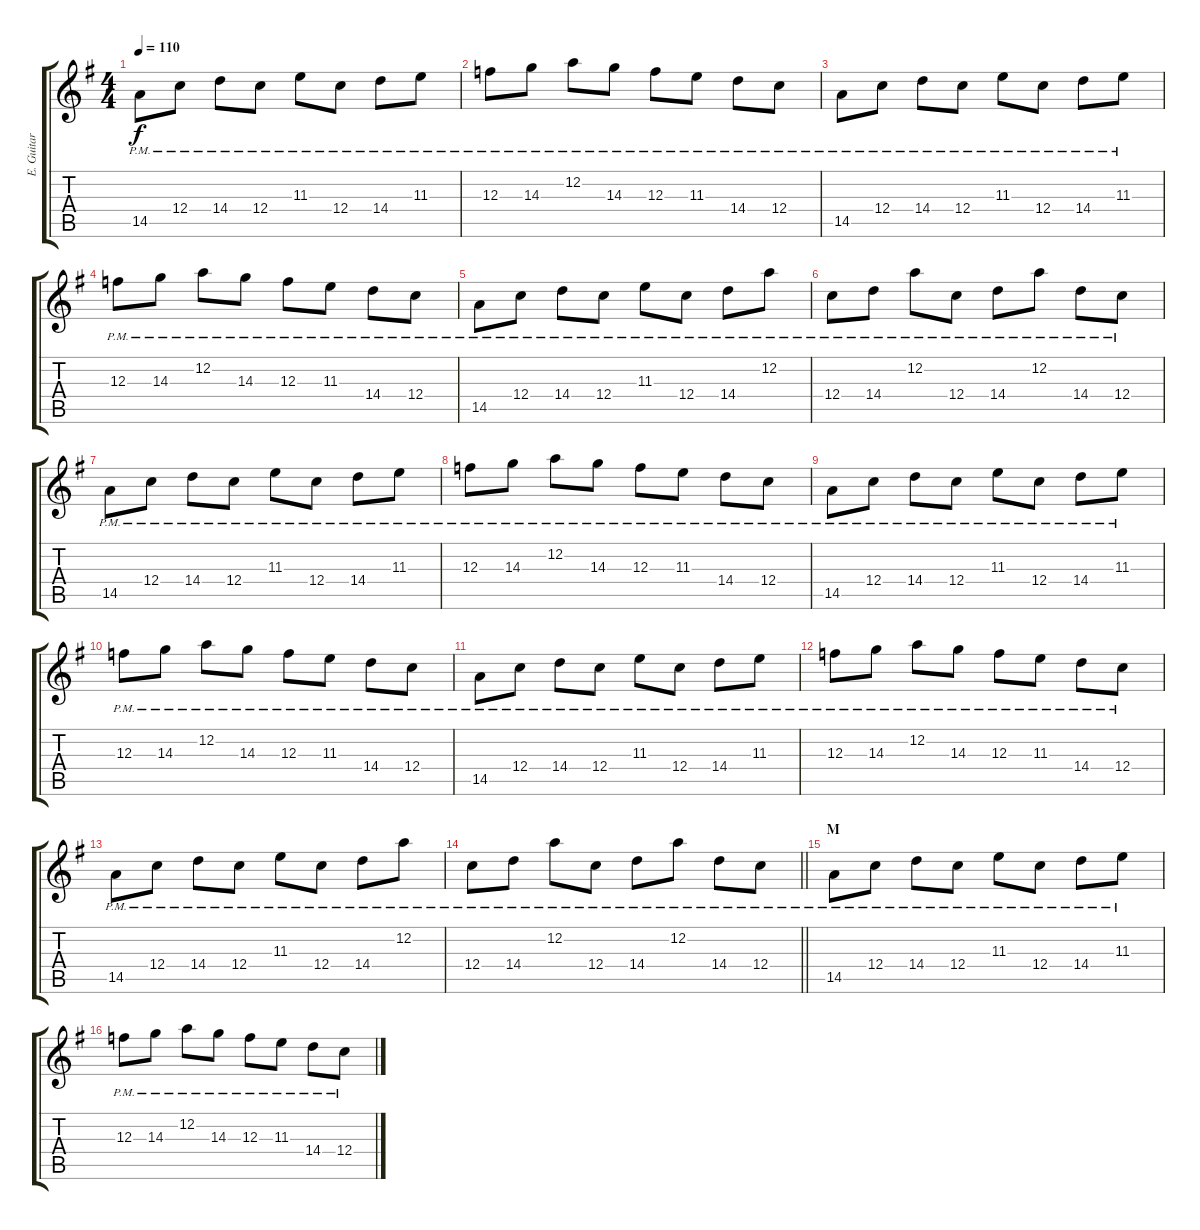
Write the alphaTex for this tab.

\track ("E. Guitar III" "E. Guitar ") {instrument overdrivenguitar}
\staff {score tabs}
\tuning (D4 A3 F3 C3 G2 D2) {hide}
\ts (4 4)
\tempo 110
\clef g2
\ks g
14.5{pm}.8{dy f} 12.4{pm}.8 14.4{pm}.8 12.4{pm}.8 11.3{pm}.8 12.4{pm}.8 14.4{pm}.8 11.3{pm}.8 |
12.3{pm}.8 14.3{pm}.8 12.2{pm}.8 14.3{pm}.8 12.3{pm}.8 11.3{pm}.8 14.4{pm}.8 12.4{pm}.8 |
14.5{pm}.8 12.4{pm}.8 14.4{pm}.8 12.4{pm}.8 11.3{pm}.8 12.4{pm}.8 14.4{pm}.8 11.3{pm}.8 |
12.3{pm}.8 14.3{pm}.8 12.2{pm}.8 14.3{pm}.8 12.3{pm}.8 11.3{pm}.8 14.4{pm}.8 12.4{pm}.8 |
14.5{pm}.8 12.4{pm}.8 14.4{pm}.8 12.4{pm}.8 11.3{pm}.8 12.4{pm}.8 14.4{pm}.8 12.2{pm}.8 |
12.4{pm}.8 14.4{pm}.8 12.2{pm}.8 12.4{pm}.8 14.4{pm}.8 12.2{pm}.8 14.4{pm}.8 12.4{pm}.8 |
14.5{pm}.8 12.4{pm}.8 14.4{pm}.8 12.4{pm}.8 11.3{pm}.8 12.4{pm}.8 14.4{pm}.8 11.3{pm}.8 |
12.3{pm}.8 14.3{pm}.8 12.2{pm}.8 14.3{pm}.8 12.3{pm}.8 11.3{pm}.8 14.4{pm}.8 12.4{pm}.8 |
14.5{pm}.8 12.4{pm}.8 14.4{pm}.8 12.4{pm}.8 11.3{pm}.8 12.4{pm}.8 14.4{pm}.8 11.3{pm}.8 |
12.3{pm}.8 14.3{pm}.8 12.2{pm}.8 14.3{pm}.8 12.3{pm}.8 11.3{pm}.8 14.4{pm}.8 12.4{pm}.8 |
14.5{pm}.8 12.4{pm}.8 14.4{pm}.8 12.4{pm}.8 11.3{pm}.8 12.4{pm}.8 14.4{pm}.8 11.3{pm}.8 |
12.3{pm}.8 14.3{pm}.8 12.2{pm}.8 14.3{pm}.8 12.3{pm}.8 11.3{pm}.8 14.4{pm}.8 12.4{pm}.8 |
14.5{pm}.8 12.4{pm}.8 14.4{pm}.8 12.4{pm}.8 11.3{pm}.8 12.4{pm}.8 14.4{pm}.8 12.2{pm}.8 |
\barLineRight lightlight
12.4{pm}.8 14.4{pm}.8 12.2{pm}.8 12.4{pm}.8 14.4{pm}.8 12.2{pm}.8 14.4{pm}.8 12.4{pm}.8 |
\section ("" "M")
14.5{pm}.8 12.4{pm}.8 14.4{pm}.8 12.4{pm}.8 11.3{pm}.8 12.4{pm}.8 14.4{pm}.8 11.3{pm}.8 |
12.3{pm}.8 14.3{pm}.8 12.2{pm}.8 14.3{pm}.8 12.3{pm}.8 11.3{pm}.8 14.4{pm}.8 12.4{pm}.8
